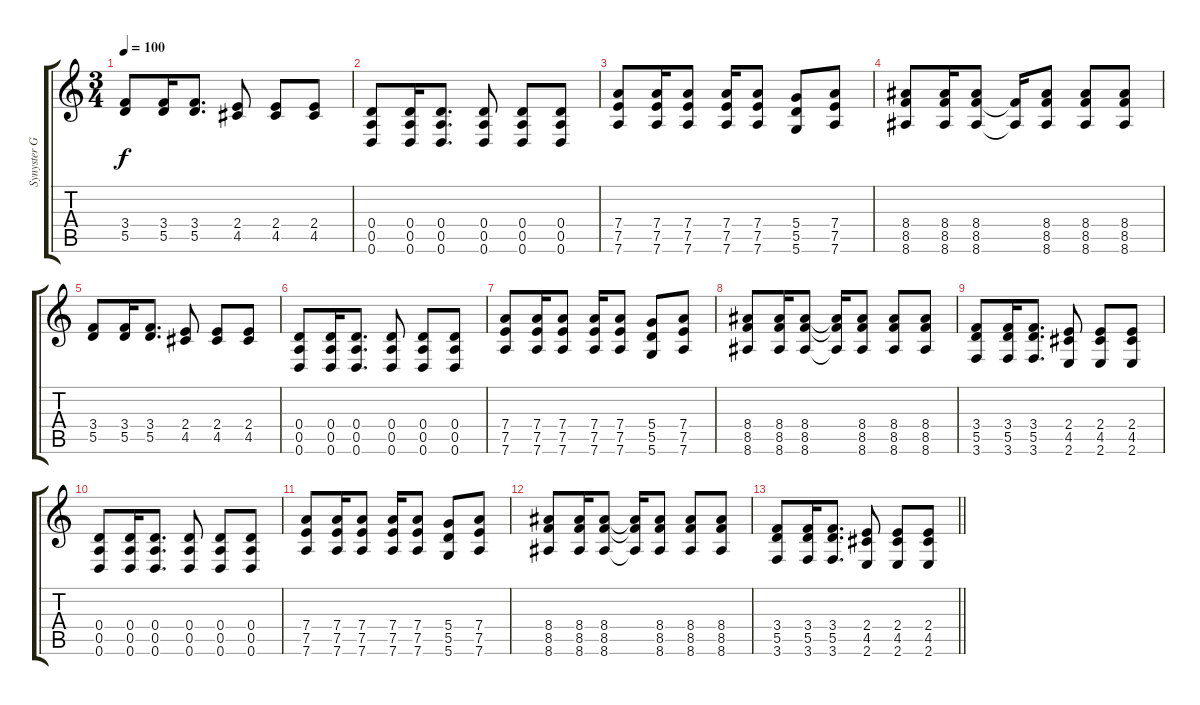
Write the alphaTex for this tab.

\track ("Synyster Gates Rhythm" "Synyster G") {instrument distortionguitar}
\staff {score tabs}
\tuning (E4 B3 G3 D3 A2 D2) {hide}
\ts (3 4)
\tempo 100
\clef g2
\ks c
(3.4 5.5).8{dy f} (3.4 5.5).16 (3.4 5.5).8{d} (2.4 4.5).8 (2.4 4.5).8 (2.4 4.5).8 |
(0.4 0.5 0.6).8 (0.4 0.5 0.6).16 (0.4 0.5 0.6).8{d} (0.4 0.5 0.6).8 (0.4 0.5 0.6).8 (0.4 0.5 0.6).8 |
(7.4 7.5 7.6).8 (7.4 7.5 7.6).16 (7.4 7.5 7.6).8 (7.4 7.5 7.6).16 (7.4 7.5 7.6).8 (5.4 5.5 5.6).8 (7.4 7.5 7.6).8 |
(8.4 8.5 8.6).8 (8.4 8.5 8.6).16 (8.4 8.5 8.6).8 (8.5{t} 8.6{t}).16 (8.4 8.5 8.6).8 (8.4 8.5 8.6).8 (8.4 8.5 8.6).8 |
(3.4 5.5).8 (3.4 5.5).16 (3.4 5.5).8{d} (2.4 4.5).8 (2.4 4.5).8 (2.4 4.5).8 |
(0.4 0.5 0.6).8 (0.4 0.5 0.6).16 (0.4 0.5 0.6).8{d} (0.4 0.5 0.6).8 (0.4 0.5 0.6).8 (0.4 0.5 0.6).8 |
(7.4 7.5 7.6).8 (7.4 7.5 7.6).16 (7.4 7.5 7.6).8 (7.4 7.5 7.6).16 (7.4 7.5 7.6).8 (5.4 5.5 5.6).8 (7.4 7.5 7.6).8 |
(8.4 8.5 8.6).8 (8.4 8.5 8.6).16 (8.4 8.5 8.6).8 (8.4{t} 8.5{t} 8.6{t}).16 (8.4 8.5 8.6).8 (8.4 8.5 8.6).8 (8.4 8.5 8.6).8 |
(3.4 5.5 3.6).8 (3.4 5.5 3.6).16 (3.4 5.5 3.6).8{d} (2.4 4.5 2.6).8 (2.4 4.5 2.6).8 (2.4 4.5 2.6).8 |
(0.4 0.5 0.6).8 (0.4 0.5 0.6).16 (0.4 0.5 0.6).8{d} (0.4 0.5 0.6).8 (0.4 0.5 0.6).8 (0.4 0.5 0.6).8 |
(7.4 7.5 7.6).8 (7.4 7.5 7.6).16 (7.4 7.5 7.6).8 (7.4 7.5 7.6).16 (7.4 7.5 7.6).8 (5.4 5.5 5.6).8 (7.4 7.5 7.6).8 |
(8.4 8.5 8.6).8 (8.4 8.5 8.6).16 (8.4 8.5 8.6).8 (8.4{t} 8.5{t} 8.6{t}).16 (8.4 8.5 8.6).8 (8.4 8.5 8.6).8 (8.4 8.5 8.6).8 |
\barLineRight lightlight
(3.4 5.5 3.6).8 (3.4 5.5 3.6).16 (3.4 5.5 3.6).8{d} (2.4 4.5 2.6).8 (2.4 4.5 2.6).8 (2.4 4.5 2.6).8
